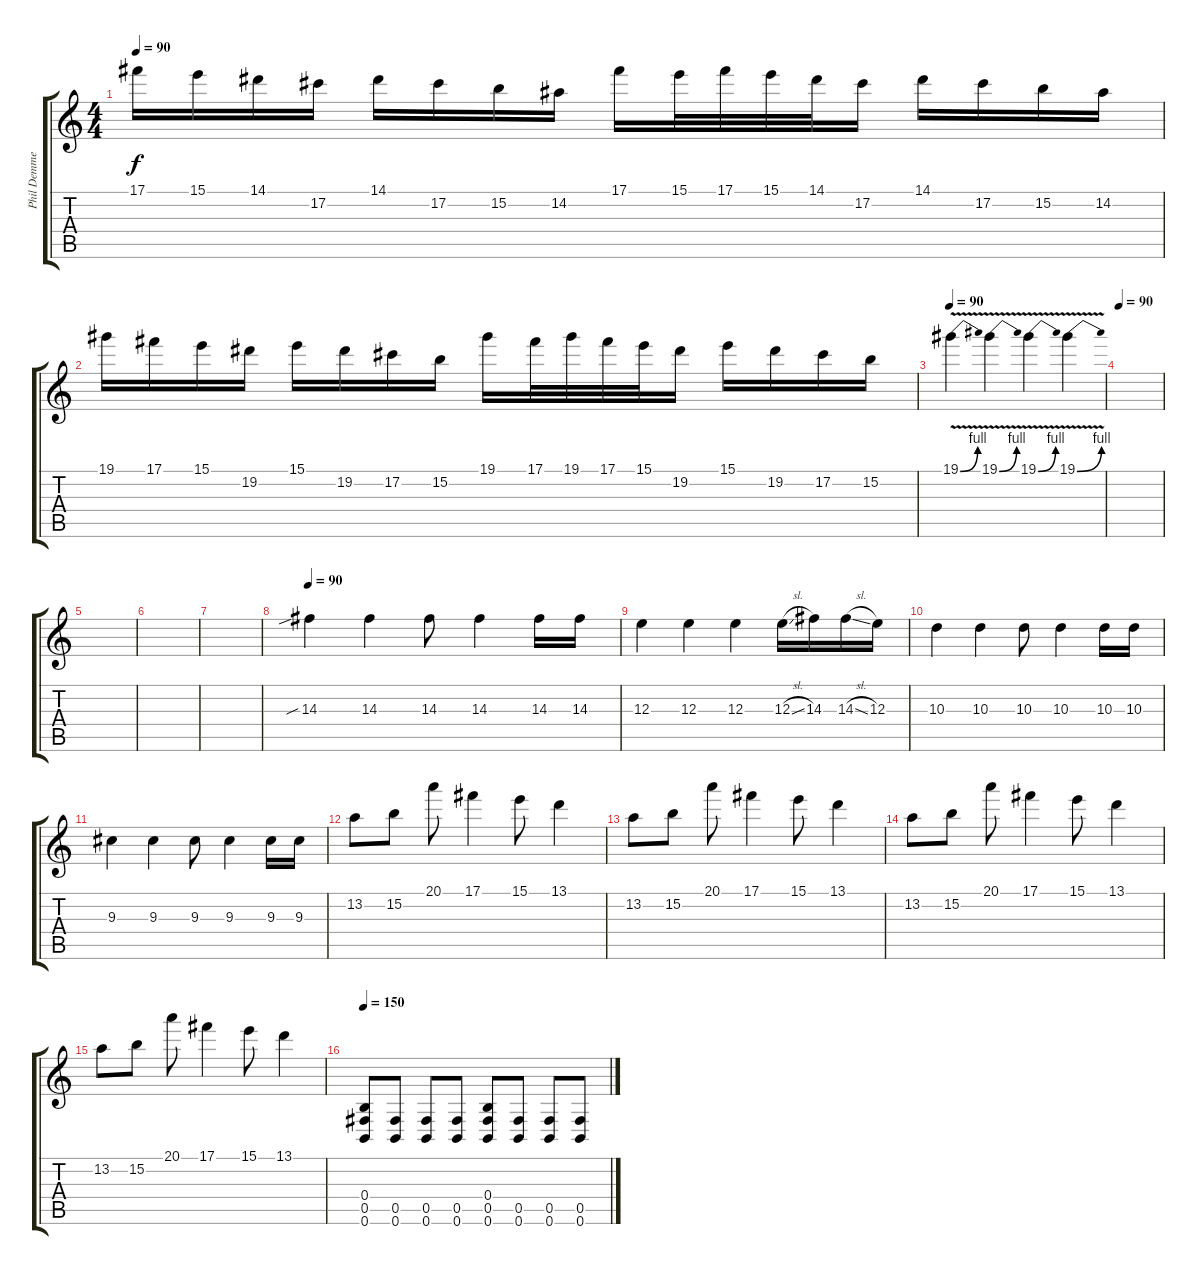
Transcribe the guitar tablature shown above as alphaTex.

\track ("Phil Demmel dist" "Phil Demme") {instrument distortionguitar}
\staff {score tabs}
\tuning (Db4 Ab3 E3 B2 Gb2 B1) {hide}
\ts (4 4)
\tempo 90
\clef g2
\ks c
17.1.16{dy f} 15.1.16 14.1.16 17.2.16 14.1.16 17.2.16 15.2.16 14.2.16 17.1.16 15.1.32 17.1.32 15.1.32 14.1.32 17.2.16 14.1.16 17.2.16 15.2.16 14.2.16 |
19.1.16 17.1.16 15.1.16 19.2.16 15.1.16 19.2.16 17.2.16 15.2.16 19.1.16 17.1.32 19.1.32 17.1.32 15.1.32 19.2.16 15.1.16 19.2.16 17.2.16 15.2.16 |
\tempo 90
19.1{be (bend 0 0 60 4) v}.4 19.1{be (bend 0 0 60 4) v}.4 19.1{be (bend 0 0 60 4) v}.4 19.1{be (bend 0 0 60 4) v}.4 |
\tempo 90
|
|
|
|
\tempo 90
14.3{sib}.4 14.3.4 14.3.8 14.3.4 14.3.16 14.3.16 |
12.3.4 12.3.4 12.3.4 12.3{sl}.16 14.3.16 14.3{sl}.16 12.3.16 |
10.3.4 10.3.4 10.3.8 10.3.4 10.3.16 10.3.16 |
9.3.4 9.3.4 9.3.8 9.3.4 9.3.16 9.3.16 |
13.2.8 15.2.8 20.1.8 17.1.4 15.1.8 13.1.4 |
13.2.8 15.2.8 20.1.8 17.1.4 15.1.8 13.1.4 |
13.2.8 15.2.8 20.1.8 17.1.4 15.1.8 13.1.4 |
13.2.8 15.2.8 20.1.8 17.1.4 15.1.8 13.1.4 |
\tempo 150
(0.4 0.5 0.6).8 (0.5 0.6).8 (0.5 0.6).8 (0.5 0.6).8 (0.4 0.5 0.6).8 (0.5 0.6).8 (0.5 0.6).8 (0.5 0.6).8
